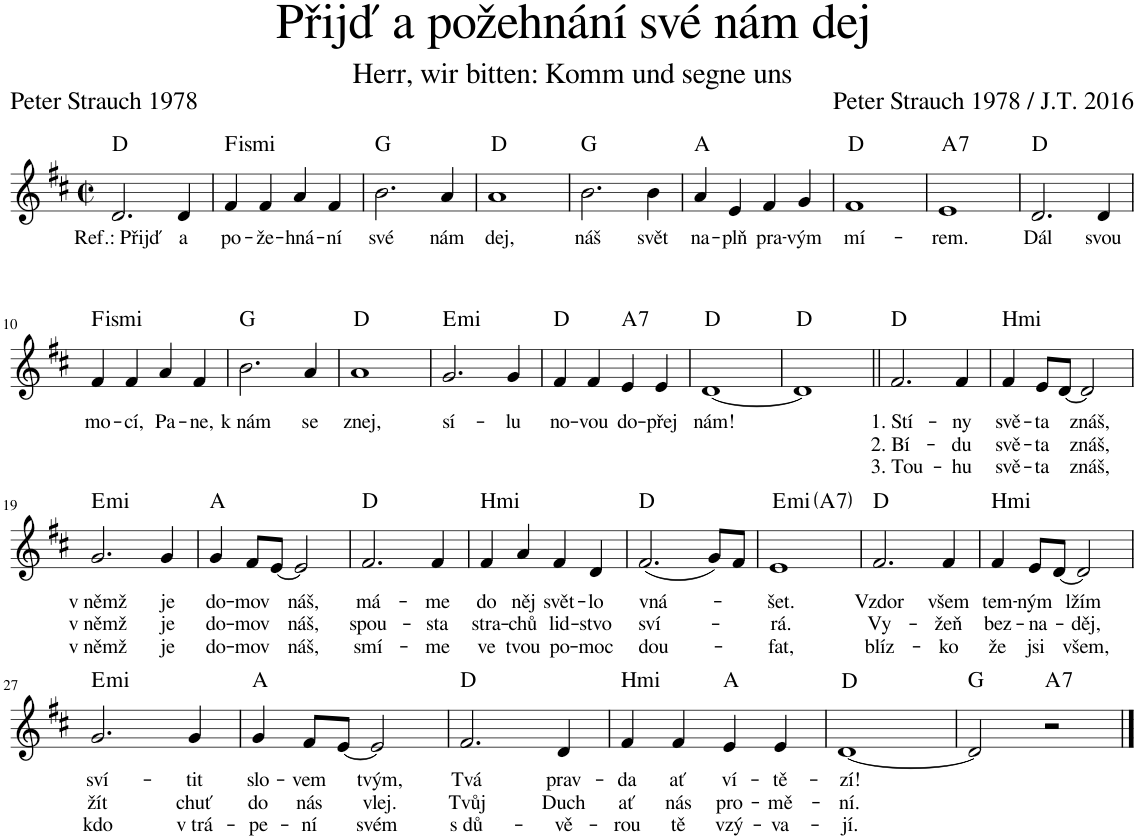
**kern	**text	**text	**text	**harte
*part1	*part1	*part1	*part1	*part1
*staff1	*staff1	*staff1	*staff1	*
*I"Piano	*	*	*	*
*I'Pno.	*	*	*	*
*clefG2	*	*	*	*
*k[f#c#]	*	*	*	*
*M2/2	*	*	*	*
*met(c|)	*	*	*	*
=1	=1	=1	=1	=1
!	!LO:LY:b	!	!	!
2.d/	Ref.: Přijď	.	.	D:maj
!	!LO:LY:b	!	!	!
4d/	a	.	.	.
=2	=2	=2	=2	=2
!	!LO:LY:b	!	!	!LO:H:kt=ismi
4f#/	po-	.	.	.
!	!LO:LY:b	!	!	!
4f#/	-že-	.	.	.
!	!LO:LY:b	!	!	!
4a/	-hná-	.	.	.
!	!LO:LY:b	!	!	!
4f#/	-ní	.	.	.
=3	=3	=3	=3	=3
!	!LO:LY:b	!	!	!
2.b\	své	.	.	G:maj
!	!LO:LY:b	!	!	!
4a/	nám	.	.	.
=4	=4	=4	=4	=4
!	!LO:LY:b	!	!	!
1a	dej,	.	.	D:maj
=5	=5	=5	=5	=5
!	!LO:LY:b	!	!	!
2.b\	náš	.	.	G:maj
!	!LO:LY:b	!	!	!
4b\	svět	.	.	.
=6	=6	=6	=6	=6
!	!LO:LY:b	!	!	!
4a/	na-	.	.	A:maj
!	!LO:LY:b	!	!	!
4e/	-plň	.	.	.
!	!LO:LY:b	!	!	!
4f#/	pra-	.	.	.
!	!LO:LY:b	!	!	!
4g/	-vým	.	.	.
=7	=7	=7	=7	=7
!	!LO:LY:b	!	!	!
1f#	mí-	.	.	D:maj
=8	=8	=8	=8	=8
!	!LO:LY:b	!	!	!LO:H:kt=7
1e	-rem.	.	.	A:7
=9	=9	=9	=9	=9
!	!LO:LY:b	!	!	!
2.d/	Dál	.	.	D:maj
!	!LO:LY:b	!	!	!
4d/	svou	.	.	.
!!LO:LB:g=z
=10	=10	=10	=10	=10
!	!LO:LY:b	!	!	!LO:H:kt=ismi
4f#/	mo-	.	.	.
!	!LO:LY:b	!	!	!
4f#/	-cí,	.	.	.
!	!LO:LY:b	!	!	!
4a/	Pa-	.	.	.
!	!LO:LY:b	!	!	!
4f#/	-ne,	.	.	.
=11	=11	=11	=11	=11
!	!LO:LY:b	!	!	!
2.b\	k nám	.	.	G:maj
!	!LO:LY:b	!	!	!
4a/	se	.	.	.
=12	=12	=12	=12	=12
!	!LO:LY:b	!	!	!
1a	znej,	.	.	D:maj
=13	=13	=13	=13	=13
!	!LO:LY:b	!	!	!LO:H:kt=mi
2.g/	sí-	.	.	E:min
!	!LO:LY:b	!	!	!
4g/	-lu	.	.	.
=14	=14	=14	=14	=14
!	!LO:LY:b	!	!	!
4f#/	no-	.	.	D:maj
!	!LO:LY:b	!	!	!
4f#/	-vou	.	.	.
!	!LO:LY:b	!	!	!LO:H:kt=7
4e/	do-	.	.	A:7
!	!LO:LY:b	!	!	!
4e/	-přej	.	.	.
=15	=15	=15	=15	=15
!	!LO:LY:b	!	!	!
[1d	nám!	.	.	D:maj
=16	=16	=16	=16	=16
1d]	.	.	.	D:maj
=17||	=17||	=17||	=17||	=17||
!	!LO:LY:b	!LO:LY:b	!LO:LY:b	!
2.f#/	1. Stí-	2. Bí-	3. Tou-	D:maj
!	!LO:LY:b	!LO:LY:b	!LO:LY:b	!
4f#/	-ny	-du	-hu	.
=18	=18	=18	=18	=18
!	!LO:LY:b	!LO:LY:b	!LO:LY:b	!LO:H:kt=Hmi
4f#/	svě-	svě-	svě-	N
!	!LO:LY:b	!LO:LY:b	!LO:LY:b	!
8e/L	-ta	-ta	-ta	.
[8d/J	.	.	.	.
!	!LO:LY:b	!LO:LY:b	!LO:LY:b	!
2d/]	znáš,	znáš,	znáš,	.
!!LO:LB:g=z
=19	=19	=19	=19	=19
!	!LO:LY:b	!LO:LY:b	!LO:LY:b	!LO:H:kt=mi
2.g/	v němž	v němž	v němž	E:min
!	!LO:LY:b	!LO:LY:b	!LO:LY:b	!
4g/	je	je	je	.
=20	=20	=20	=20	=20
!	!LO:LY:b	!LO:LY:b	!LO:LY:b	!
4g/	do-	do-	do-	A:maj
!	!LO:LY:b	!LO:LY:b	!LO:LY:b	!
8f#/L	-mov	-mov	-mov	.
[8e/J	.	.	.	.
!	!LO:LY:b	!LO:LY:b	!LO:LY:b	!
2e/]	náš,	náš,	náš,	.
=21	=21	=21	=21	=21
!	!LO:LY:b	!LO:LY:b	!LO:LY:b	!
2.f#/	má-	spou-	smí-	D:maj
!	!LO:LY:b	!LO:LY:b	!LO:LY:b	!
4f#/	-me	-sta	-me	.
=22	=22	=22	=22	=22
!	!LO:LY:b	!LO:LY:b	!LO:LY:b	!LO:H:kt=Hmi
4f#/	do	stra-	ve	N
!	!LO:LY:b	!LO:LY:b	!LO:LY:b	!
4a/	něj	-chů	tvou	.
!	!LO:LY:b	!LO:LY:b	!LO:LY:b	!
4f#/	svět-	lid-	po-	.
!	!LO:LY:b	!LO:LY:b	!LO:LY:b	!
4d/	-lo	-stvo	-moc	.
=23	=23	=23	=23	=23
!	!LO:LY:b	!LO:LY:b	!LO:LY:b	!
(2.f#/	vná-	sví-	dou-	D:maj
8g/L)	.	.	.	.
8f#/J	.	.	.	.
=24	=24	=24	=24	=24
!	!LO:LY:b	!LO:LY:b	!LO:LY:b	!LO:H:kt=mi
*^	*	*	*	*
1e	2ryy	-šet.	-rá.	-fat,	E:min
!	!	!	!	!	!LO:H:kt=7
.	2ryy	.	.	.	A:7
=25	=25	=25	=25	=25	=25
!	!	!LO:LY:b	!LO:LY:b	!LO:LY:b	!
*v	*v	*	*	*	*
2.f#/	Vzdor	Vy-	blíz-	D:maj
!	!LO:LY:b	!LO:LY:b	!LO:LY:b	!
4f#/	všem	-žeň	-ko	.
=26	=26	=26	=26	=26
!	!LO:LY:b	!LO:LY:b	!LO:LY:b	!LO:H:kt=Hmi
4f#/	tem-	bez-	že	N
!	!LO:LY:b	!LO:LY:b	!LO:LY:b	!
8e/L	-ným	-na-	jsi	.
[8d/J	.	.	.	.
!	!LO:LY:b	!LO:LY:b	!LO:LY:b	!
2d/]	lžím	-děj,	všem,	.
!!LO:LB:g=z
=27	=27	=27	=27	=27
!	!LO:LY:b	!LO:LY:b	!LO:LY:b	!LO:H:kt=mi
2.g/	sví-	žít	kdo	E:min
!	!LO:LY:b	!LO:LY:b	!LO:LY:b	!
4g/	-tit	chuť	v trá-	.
=28	=28	=28	=28	=28
!	!LO:LY:b	!LO:LY:b	!LO:LY:b	!
4g/	slo-	do	-pe-	A:maj
!	!LO:LY:b	!LO:LY:b	!LO:LY:b	!
8f#/L	-vem	nás	-ní	.
[8e/J	.	.	.	.
!	!LO:LY:b	!LO:LY:b	!LO:LY:b	!
2e/]	tvým,	vlej.	svém	.
=29	=29	=29	=29	=29
!	!LO:LY:b	!LO:LY:b	!LO:LY:b	!
2.f#/	Tvá	Tvůj	s dů-	D:maj
!	!LO:LY:b	!LO:LY:b	!LO:LY:b	!
4d/	prav-	Duch	-vě-	.
=30	=30	=30	=30	=30
!	!LO:LY:b	!LO:LY:b	!LO:LY:b	!LO:H:kt=Hmi
4f#/	-da	ať	-rou	N
!	!LO:LY:b	!LO:LY:b	!LO:LY:b	!
4f#/	ať	nás	tě	.
!	!LO:LY:b	!LO:LY:b	!LO:LY:b	!
4e/	ví-	pro-	vzý-	A:maj
!	!LO:LY:b	!LO:LY:b	!LO:LY:b	!
4e/	-tě-	-mě-	-va-	.
=31	=31	=31	=31	=31
!	!LO:LY:b	!LO:LY:b	!LO:LY:b	!
[1d	-zí!	-ní.	-jí.	D:maj
=32	=32	=32	=32	=32
2d/]	.	.	.	G:maj
!	!	!	!	!LO:H:kt=7
2r	.	.	.	A:7
==	==	==	==	==
*-	*-	*-	*-	*-
